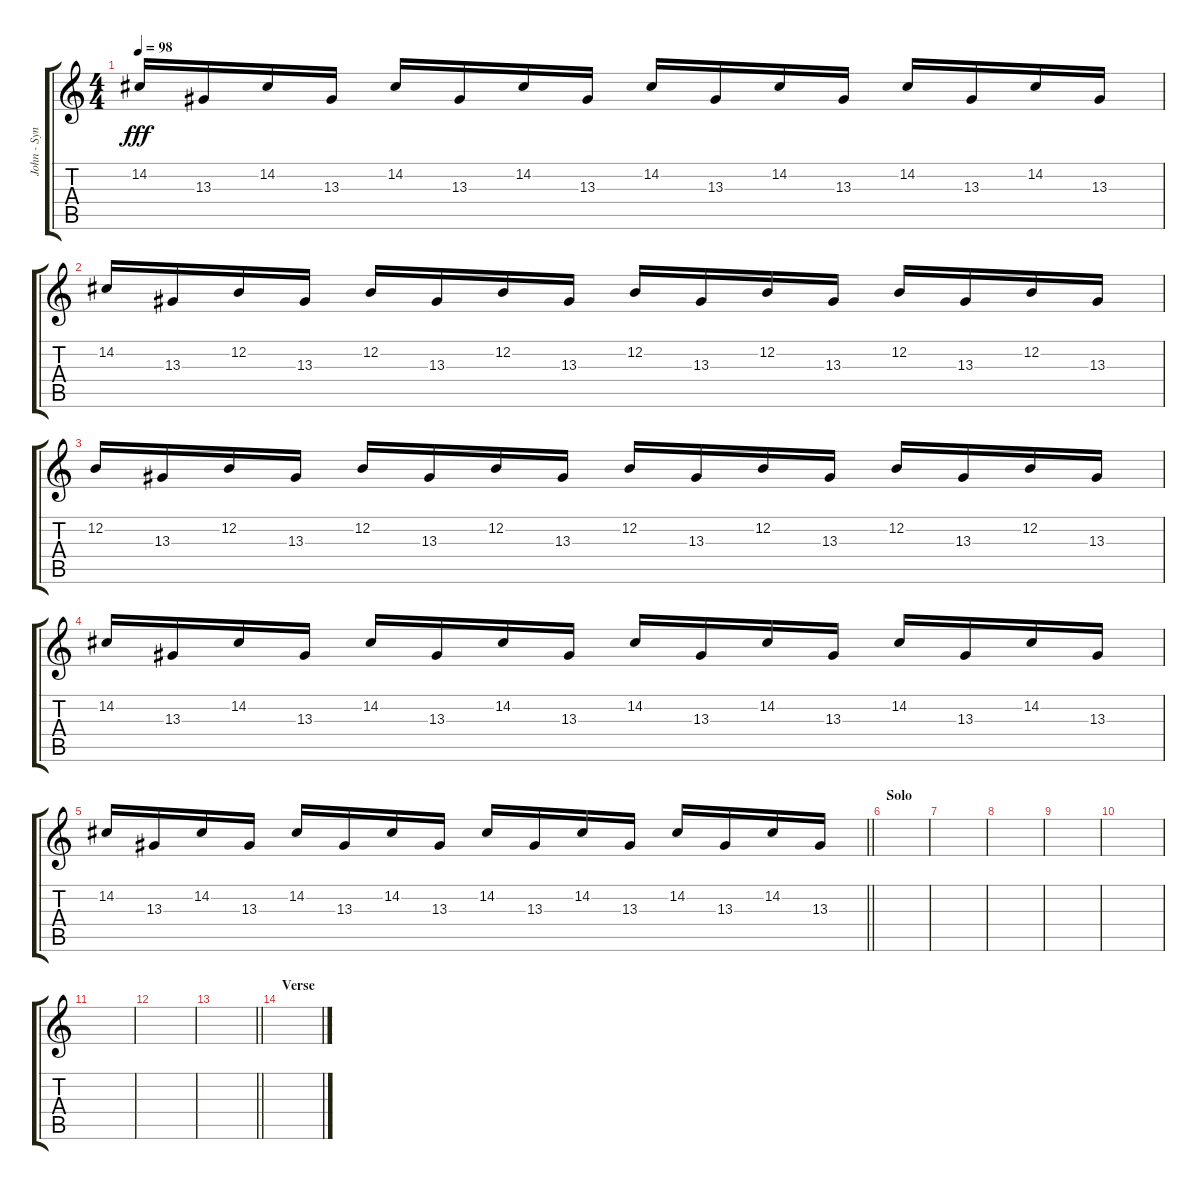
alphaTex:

\track ("John - Synth" "John - Syn") {instrument lead1square}
\staff {score tabs}
\tuning (E4 B3 G3 D3 A2 E2) {hide}
\ts (4 4)
\tempo 98
\clef g2
\ks c
14.2.16{dy fff} 13.3.16 14.2.16 13.3.16 14.2.16 13.3.16 14.2.16 13.3.16 14.2.16 13.3.16 14.2.16 13.3.16 14.2.16 13.3.16 14.2.16 13.3.16 |
14.2.16 13.3.16 12.2.16 13.3.16 12.2.16 13.3.16 12.2.16 13.3.16 12.2.16 13.3.16 12.2.16 13.3.16 12.2.16 13.3.16 12.2.16 13.3.16 |
12.2.16 13.3.16 12.2.16 13.3.16 12.2.16 13.3.16 12.2.16 13.3.16 12.2.16 13.3.16 12.2.16 13.3.16 12.2.16 13.3.16 12.2.16 13.3.16 |
14.2.16 13.3.16 14.2.16 13.3.16 14.2.16 13.3.16 14.2.16 13.3.16 14.2.16 13.3.16 14.2.16 13.3.16 14.2.16 13.3.16 14.2.16 13.3.16 |
\barLineRight lightlight
14.2.16 13.3.16 14.2.16 13.3.16 14.2.16 13.3.16 14.2.16 13.3.16 14.2.16 13.3.16 14.2.16 13.3.16 14.2.16 13.3.16 14.2.16 13.3.16 |
\section ("" "Solo")
|
|
|
|
|
|
|
\barLineRight lightlight
|
\section ("" "Verse")
